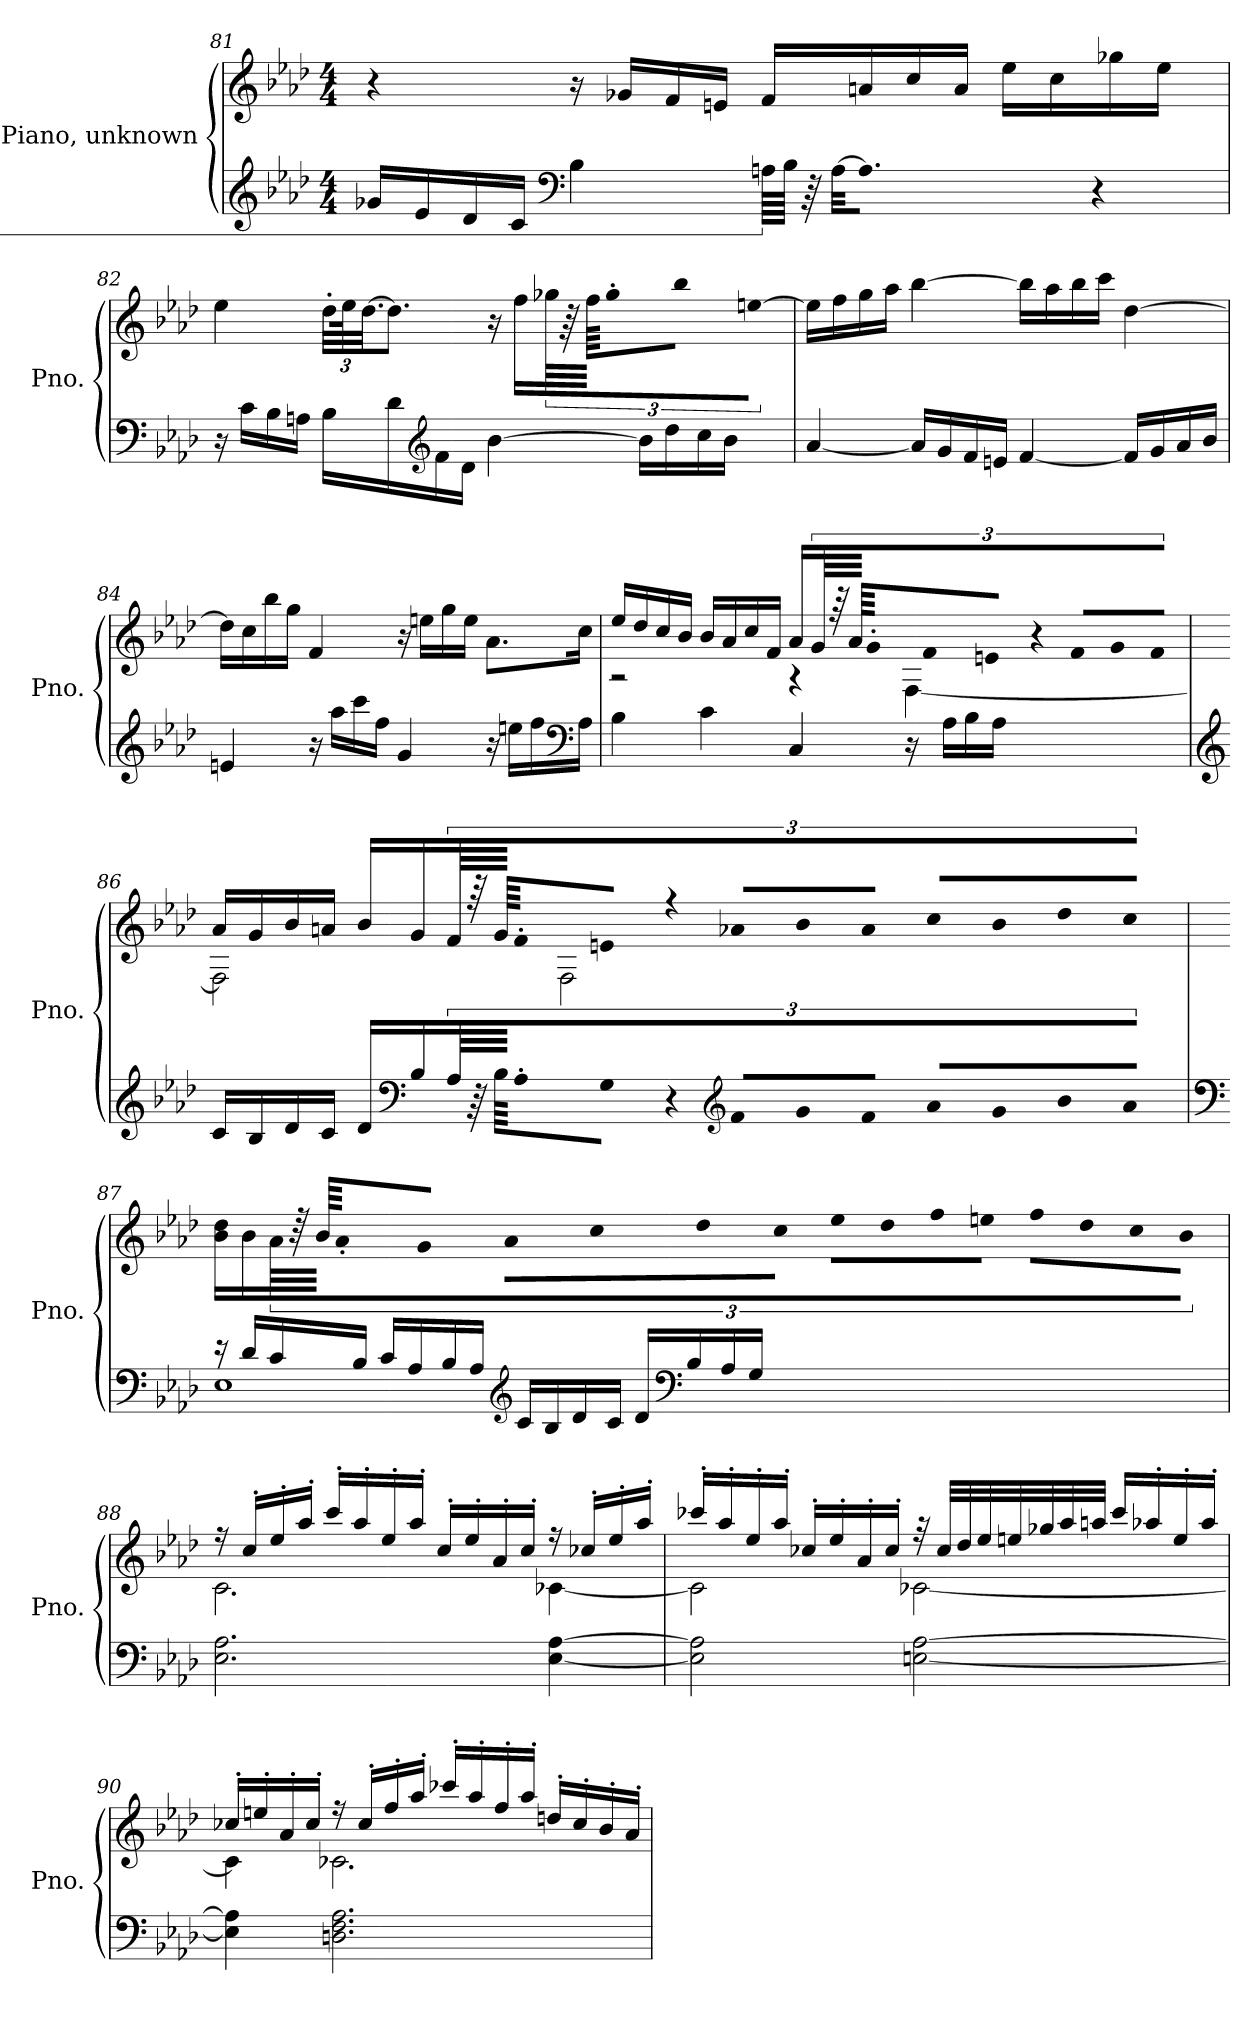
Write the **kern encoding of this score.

**kern	**kern
*part1	*part1
*staff2	*staff1
*I"Piano, unknown	*
*I'Pno.	*
!!LO:LB:g=z
*clefG2	*clefG2
*k[b-e-a-d-]	*k[b-e-a-d-]
*M4/4	*M4/4
=81	=81
16g-X/LL	4r
16e-/	.
16d-/	.
16c/JJ	.
*clefF4	*
4B-\	16r
.	16g-X/LL
.	16f/
.	16en/JJ
80An\LLLL	16f/LL
80B-\JJJJ	.
80r	.
[40A\KKL	.
8.A\J]	16an/
.	16cc/
.	16a/JJ
4r	16ee-\LL
.	16cc\
.	16gg-X\
.	16ee-\JJ
!!LO:LB:g=z
=82	=82
16r	4ee-\
16c\LL	.
16B-\	.
16An\JJ	.
*	*Xbrackettup
16B-\LL	48dd-'\LLL
.	96ee-\K
.	[48.dd-\JJ
16d-\	8.dd-\J]
*clefG2	*
16f\	.
16d-\JJ	.
[4b-\	16r
.	16ff\LL
*	*brackettup
.	96gg-X\JJkk
.	96r
.	96ff\KLLL
.	32gg-'\J
.	16bb-\JJ
16b-\LL]	[4een\
16dd-\	.
16cc\	.
16b-\JJ	.
=83	=83
[4a-/	16ee\LL]
.	16ff\
.	16gg\
.	16aa-\JJ
16a-/LL]	[4bb-\
16g/	.
16f/	.
16en/JJ	.
[4f/	16bb-\LL]
.	16aa-\
.	16bb-\
.	16ccc\JJ
16f/LL]	[4dd-\
16g/	.
16a-/	.
16b-/JJ	.
!!LO:PB:g=z
=84	=84
4en/	16dd-\LL]
.	16cc\
.	16bb-\
.	16gg\JJ
16r	4f/
16aa-\LL	.
16ccc\	.
16ff\JJ	.
4g/	16r
.	16een\LL
.	16gg\
.	16ee\JJ
16r	8.a-\L
16een\LL	.
16ff\	.
*clefF4	*
16A-\JJ	16cc\Jk
=85	=85
*	*^
4B-\	16ee-/LL	2r
.	16dd-/	.
.	16cc/	.
.	16b-/JJ	.
4c\	16b-/LL	.
.	16a-/	.
.	16cc/	.
.	16f/JJ	.
4C/	16a-/LL	4r
.	96g/JJkk	.
.	96r	.
.	96a-/KLLL	.
.	32g'/J	.
.	16f/	.
.	16en/JJ	.
16r	16r	[4F\
16A-\LL	16f/LL	.
16B-\	16g/	.
16A-\JJ	16f/JJ	.
!!LO:LB:g=z	!!
=86	=86	=86
*clefG2	*	*
16c/LL	16a-/LL	2F\]
16B-/	16g/	.
16d-/	16b-/	.
16c/JJ	16an/JJ	.
16d-\LL	16b-/LL	.
*clefF4	*	*
16B-\	16g/	.
96A-\JJkk	96f/JJkk	.
96r	96r	.
96B-\KLLL	96g/KLLL	.
32A-'\J	32f'/J	.
16G\JJ	16en/JJ	.
16r	16r	2F\
*clefG2	*	*
16f/LL	16a-X/LL	.
16g/	16b-/	.
16f/JJ	16a-/JJ	.
16a-/LL	16cc/LL	.
16g/	16b-/	.
16b-/	16dd-/	.
16a-/JJ	16cc/JJ	.
*	*v	*v
!!LO:LB:g=z
=87	=87
*clefF4	*
*^	*
16r	1E-	16b-\ 16dd-\LL
16d-/LL	.	16b-\
16c/	.	96a-\JJkk
.	.	96r
.	.	96b-/KLLL
.	.	32a-'/J
16B-/JJ	.	16g/JJ
16c/LL	.	16a-\LL
16A-/	.	16cc\
16B-/	.	16dd-\
16A-/JJ	.	16cc\JJ
*clefG2	*	*
16c/LL	.	16ee-\LL
16B-/	.	16dd-\
16d-/	.	16ff\
16c/JJ	.	16een\JJ
16d-/LL	.	16ff\LL
*clefF4	*	*
16B-/	.	16dd-\
16A-/	.	16cc\
16G/JJ	.	16b-\JJ
*v	*v	*
=88	=88
*	*^
2.E-\ 2.A-\	16r	2.c\
.	16cc'/LL	.
.	16ee-'/	.
.	16aa-'/JJ	.
.	16ccc'/LL	.
.	16aa-'/	.
.	16ee-'/	.
.	16aa-'/JJ	.
.	16cc'/LL	.
.	16ee-'/	.
.	16a-'/	.
.	16cc'/JJ	.
[4E-\ [4A-\	16r	[4c-X\
.	16cc-X'/LL	.
.	16ee-'/	.
.	16aa-'/JJ	.
!!LO:LB:g=z	!!
=89	=89	=89
2E-\] 2A-\]	16ccc-X'/LL	2c-\]
.	16aa-'/	.
.	16ee-'/	.
.	16aa-'/JJ	.
.	16cc-X'/LL	.
.	16ee-'/	.
.	16a-'/	.
.	16cc-'/JJ	.
[2En\ [2A-\	32r	[2c-X\
.	32cc-/LLL	.
.	32dd-/	.
.	32ee-/	.
.	32een/	.
.	32gg-X/	.
.	32aa-/	.
.	32aan/JJJ	.
.	16ccc-/LL	.
.	16aa-X'/	.
.	16ee'/	.
.	16aa-'/JJ	.
!!LO:LB:g=z	!!
=90	=90	=90
4E\] 4A-\]	16cc-X'/LL	4c-\]
.	16een'/	.
.	16a-'/	.
.	16cc-'/JJ	.
2.Dn\ 2.F\ 2.A-\	16r	2.c-X\
.	16cc-'/LL	.
.	16ff'/	.
.	16aa-'/JJ	.
.	16ccc-X'/LL	.
.	16aa-'/	.
.	16ff'/	.
.	16aa-'/JJ	.
.	16ddn'/LL	.
.	16cc-'/	.
.	16b-'/	.
.	16a-'/JJ	.
*	*v	*v
=	=
*-	*-
